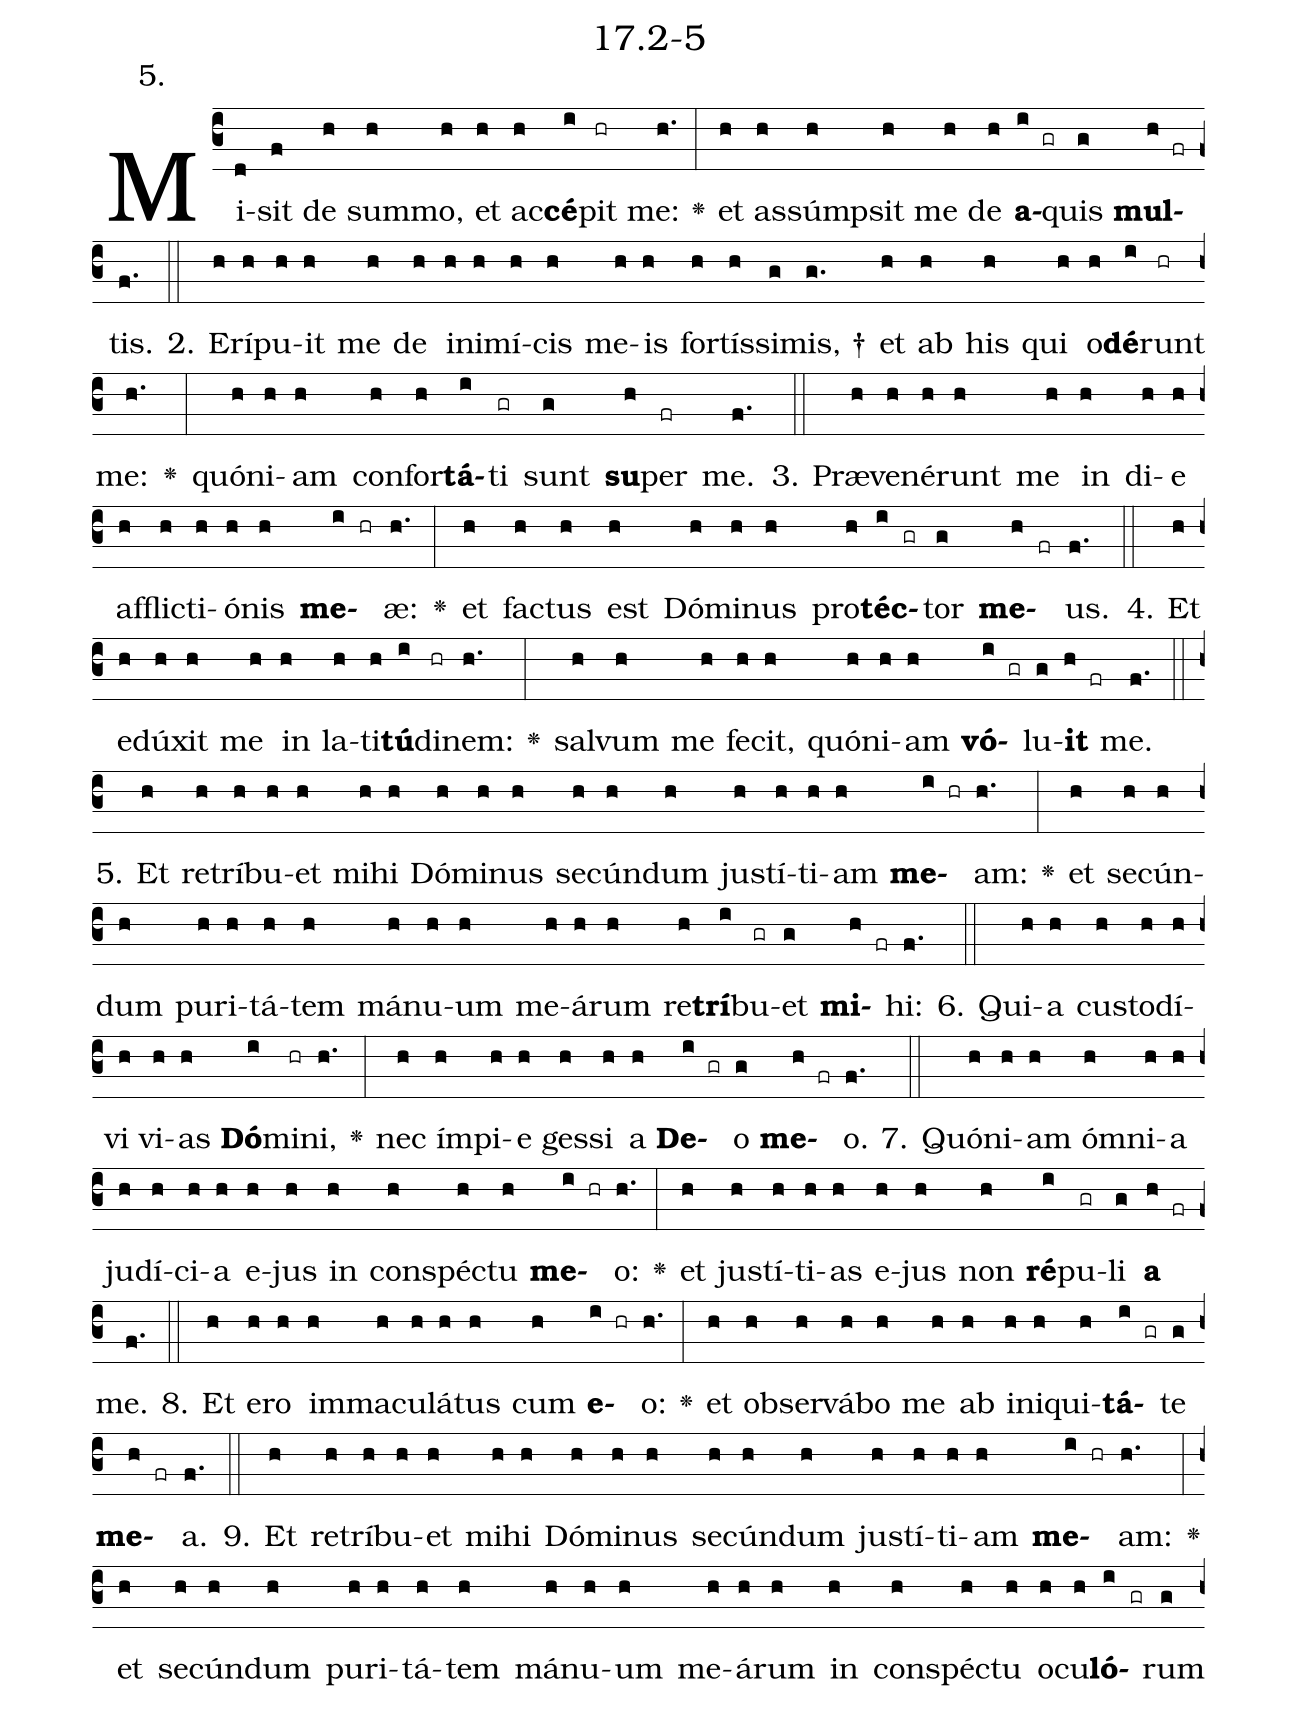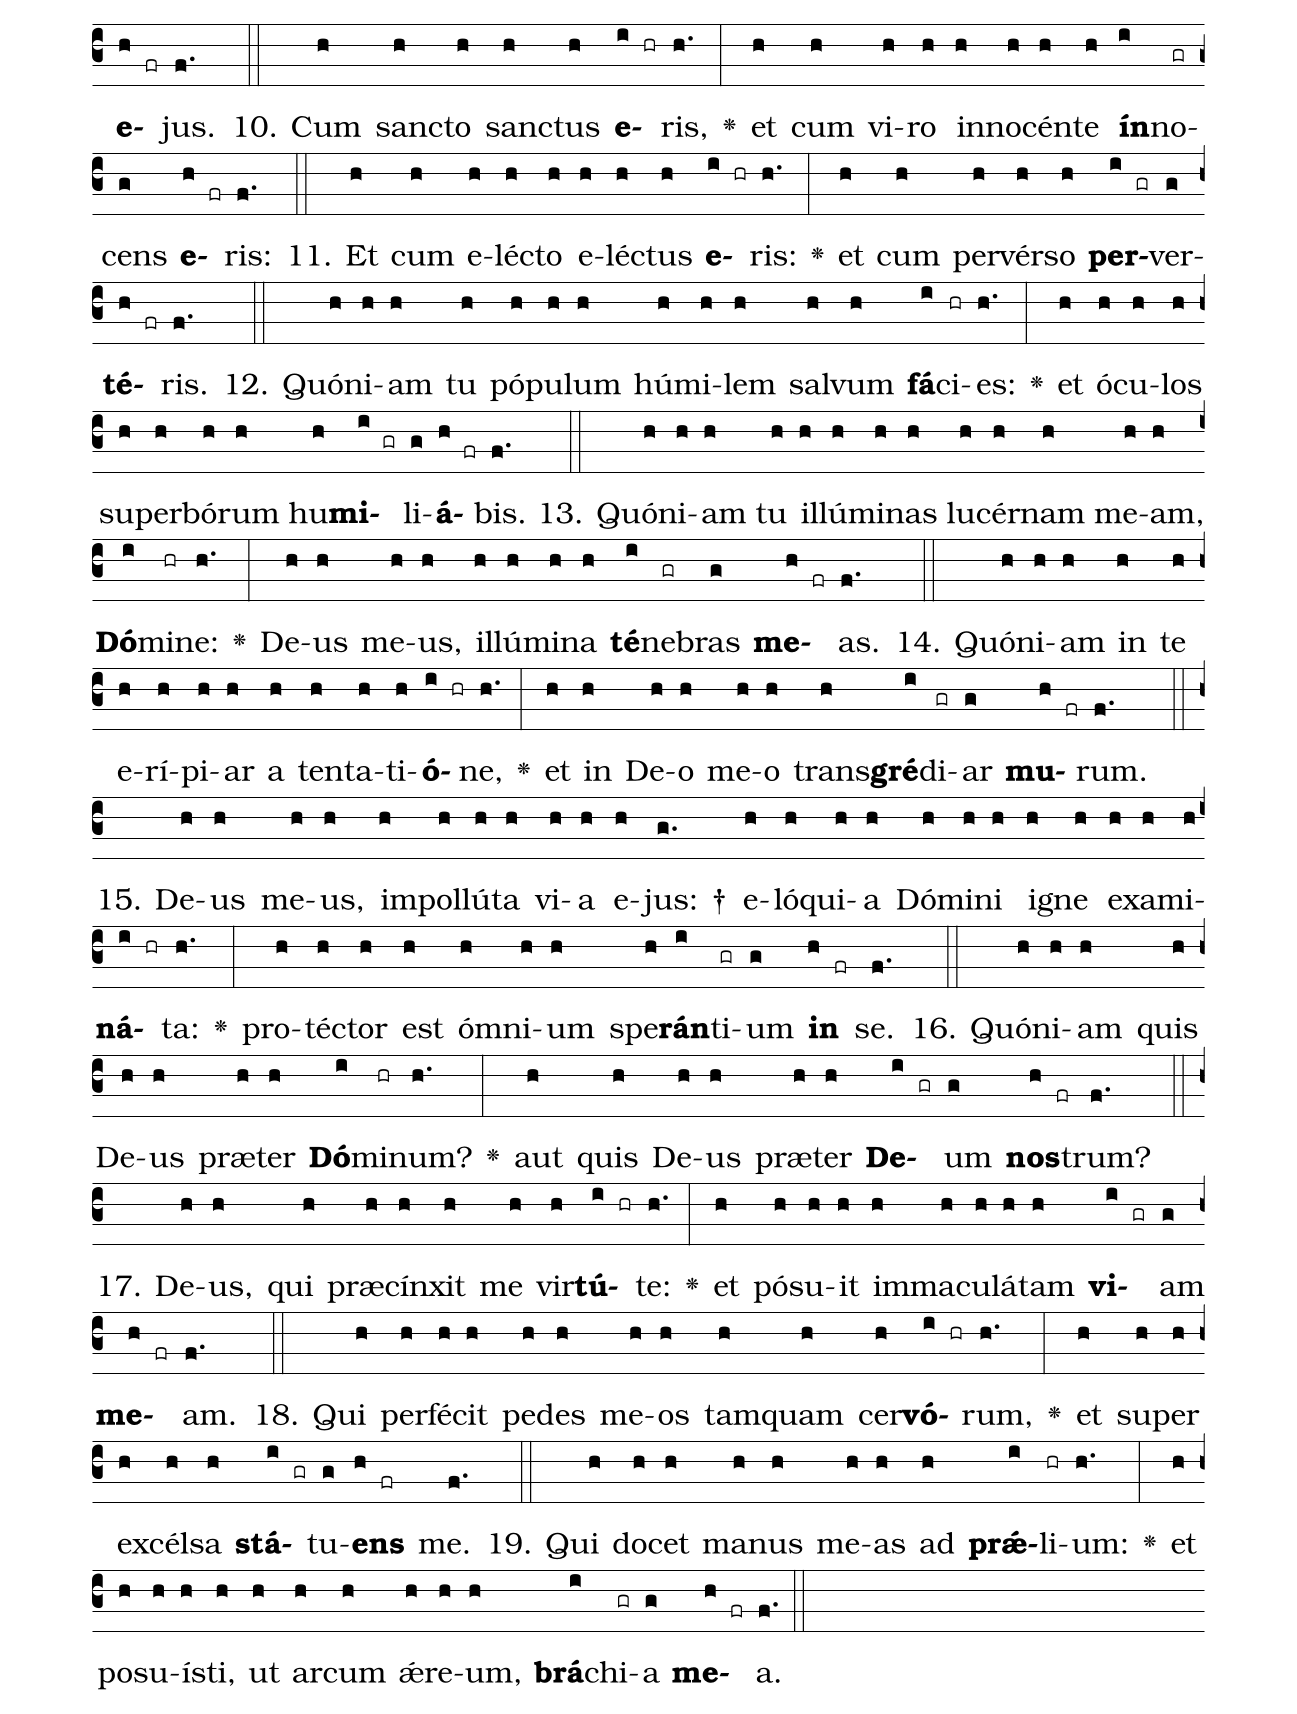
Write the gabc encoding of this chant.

name: 17.2-5;
annotation: 5.;
%%
(c3)Mi(d)sit(f) de(h) sum(h)mo,(h) et(h) ac(h)<b>cé</b>(i)pit(hr) me:(h.) <v>\greheightstar</v>(:) et(h) as(h)súmp(h)sit(h) me(h) de(h) <b>a</b>(i gr)quis(g) <b>mul</b>(h fr)tis.(f.) (::)
2. E(h)rí(h)pu(h)it(h) me(h) de(h) in(h)i(h)mí(h)cis(h) me(h)is(h) for(h)tís(h)si(g)mis, †(g.) et(h) ab(h) his(h) qui(h) o(h)<b>dé</b>(i)runt(hr) me:(h.) <v>\greheightstar</v>(:) quón(h)i(h)am(h) con(h)for(h)<b>tá</b>(i)ti(gr) sunt(g) <b>su</b>(h)per(fr) me.(f.) (::)
3. Præ(h)ve(h)né(h)runt(h) me(h) in(h) di(h)e(h) af(h)flic(h)ti(h)ó(h)nis(h) <b>me</b>(i hr)æ:(h.) <v>\greheightstar</v>(:) et(h) fac(h)tus(h) est(h) Dó(h)mi(h)nus(h) pro(h)<b>téc</b>(i gr)tor(g) <b>me</b>(h fr)us.(f.) (::)
4. Et(h) e(h)dú(h)xit(h) me(h) in(h) la(h)ti(h)<b>tú</b>(i)di(hr)nem:(h.) <v>\greheightstar</v>(:) sal(h)vum(h) me(h) fe(h)cit,(h) quón(h)i(h)am(h) <b>vó</b>(i gr)lu(g)<b>it</b>(h fr) me.(f.) (::)
5. Et(h) re(h)trí(h)bu(h)et(h) mi(h)hi(h) Dó(h)mi(h)nus(h) se(h)cún(h)dum(h) jus(h)tí(h)ti(h)am(h) <b>me</b>(i hr)am:(h.) <v>\greheightstar</v>(:) et(h) se(h)cún(h)dum(h) pu(h)ri(h)tá(h)tem(h) má(h)nu(h)um(h) me(h)á(h)rum(h) re(h)<b>trí</b>(i)bu(gr)et(g) <b>mi</b>(h fr)hi:(f.) (::)
6. Qui(h)a(h) cus(h)to(h)dí(h)vi(h) vi(h)as(h) <b>Dó</b>(i)mi(hr)ni,(h.) <v>\greheightstar</v>(:) nec(h) ím(h)pi(h)e(h) ges(h)si(h) a(h) <b>De</b>(i gr)o(g) <b>me</b>(h fr)o.(f.) (::)
7. Quón(h)i(h)am(h) óm(h)ni(h)a(h) ju(h)dí(h)ci(h)a(h) e(h)jus(h) in(h) con(h)spéc(h)tu(h) <b>me</b>(i hr)o:(h.) <v>\greheightstar</v>(:) et(h) jus(h)tí(h)ti(h)as(h) e(h)jus(h) non(h) <b>ré</b>(i)pu(gr)li(g) <b>a</b>(h fr) me.(f.) (::)
8. Et(h) e(h)ro(h) im(h)ma(h)cu(h)lá(h)tus(h) cum(h) <b>e</b>(i hr)o:(h.) <v>\greheightstar</v>(:) et(h) ob(h)ser(h)vá(h)bo(h) me(h) ab(h) in(h)i(h)qui(h)<b>tá</b>(i gr)te(g) <b>me</b>(h fr)a.(f.) (::)
9. Et(h) re(h)trí(h)bu(h)et(h) mi(h)hi(h) Dó(h)mi(h)nus(h) se(h)cún(h)dum(h) jus(h)tí(h)ti(h)am(h) <b>me</b>(i hr)am:(h.) <v>\greheightstar</v>(:) et(h) se(h)cún(h)dum(h) pu(h)ri(h)tá(h)tem(h) má(h)nu(h)um(h) me(h)á(h)rum(h) in(h) con(h)spéc(h)tu(h) o(h)cu(h)<b>ló</b>(i gr)rum(g) <b>e</b>(h fr)jus.(f.) (::)
10. Cum(h) sanc(h)to(h) sanc(h)tus(h) <b>e</b>(i hr)ris,(h.) <v>\greheightstar</v>(:) et(h) cum(h) vi(h)ro(h) in(h)no(h)cén(h)te(h) <b>ín</b>(i)no(gr)cens(g) <b>e</b>(h fr)ris:(f.) (::)
11. Et(h) cum(h) e(h)léc(h)to(h) e(h)léc(h)tus(h) <b>e</b>(i hr)ris:(h.) <v>\greheightstar</v>(:) et(h) cum(h) per(h)vér(h)so(h) <b>per</b>(i gr)ver(g)<b>té</b>(h fr)ris.(f.) (::)
12. Quón(h)i(h)am(h) tu(h) pó(h)pu(h)lum(h) hú(h)mi(h)lem(h) sal(h)vum(h) <b>fá</b>(i)ci(hr)es:(h.) <v>\greheightstar</v>(:) et(h) ó(h)cu(h)los(h) su(h)per(h)bó(h)rum(h) hu(h)<b>mi</b>(i gr)li(g)<b>á</b>(h fr)bis.(f.) (::)
13. Quón(h)i(h)am(h) tu(h) il(h)lú(h)mi(h)nas(h) lu(h)cér(h)nam(h) me(h)am,(h) <b>Dó</b>(i)mi(hr)ne:(h.) <v>\greheightstar</v>(:) De(h)us(h) me(h)us,(h) il(h)lú(h)mi(h)na(h) <b>té</b>(i)ne(gr)bras(g) <b>me</b>(h fr)as.(f.) (::)
14. Quón(h)i(h)am(h) in(h) te(h) e(h)rí(h)pi(h)ar(h) a(h) ten(h)ta(h)ti(h)<b>ó</b>(i hr)ne,(h.) <v>\greheightstar</v>(:) et(h) in(h) De(h)o(h) me(h)o(h) trans(h)<b>gré</b>(i)di(gr)ar(g) <b>mu</b>(h fr)rum.(f.) (::)
15. De(h)us(h) me(h)us,(h) im(h)pol(h)lú(h)ta(h) vi(h)a(h) e(h)jus: †(g.) e(h)ló(h)qui(h)a(h) Dó(h)mi(h)ni(h) i(h)gne(h) ex(h)a(h)mi(h)<b>ná</b>(i hr)ta:(h.) <v>\greheightstar</v>(:) pro(h)téc(h)tor(h) est(h) óm(h)ni(h)um(h) spe(h)<b>rán</b>(i)ti(gr)um(g) <b>in</b>(h fr) se.(f.) (::)
16. Quón(h)i(h)am(h) quis(h) De(h)us(h) præ(h)ter(h) <b>Dó</b>(i)mi(hr)num?(h.) <v>\greheightstar</v>(:) aut(h) quis(h) De(h)us(h) præ(h)ter(h) <b>De</b>(i gr)um(g) <b>nos</b>(h fr)trum?(f.) (::)
17. De(h)us,(h) qui(h) præ(h)cín(h)xit(h) me(h) vir(h)<b>tú</b>(i hr)te:(h.) <v>\greheightstar</v>(:) et(h) pó(h)su(h)it(h) im(h)ma(h)cu(h)lá(h)tam(h) <b>vi</b>(i gr)am(g) <b>me</b>(h fr)am.(f.) (::)
18. Qui(h) per(h)fé(h)cit(h) pe(h)des(h) me(h)os(h) tam(h)quam(h) cer(h)<b>vó</b>(i hr)rum,(h.) <v>\greheightstar</v>(:) et(h) su(h)per(h) ex(h)cél(h)sa(h) <b>stá</b>(i gr)tu(g)<b>ens</b>(h fr) me.(f.) (::)
19. Qui(h) do(h)cet(h) ma(h)nus(h) me(h)as(h) ad(h) <b>prǽ</b>(i)li(hr)um:(h.) <v>\greheightstar</v>(:) et(h) po(h)su(h)ís(h)ti,(h) ut(h) ar(h)cum(h) ǽ(h)re(h)um,(h) <b>brá</b>(i)chi(gr)a(g) <b>me</b>(h fr)a.(f.) (::)
